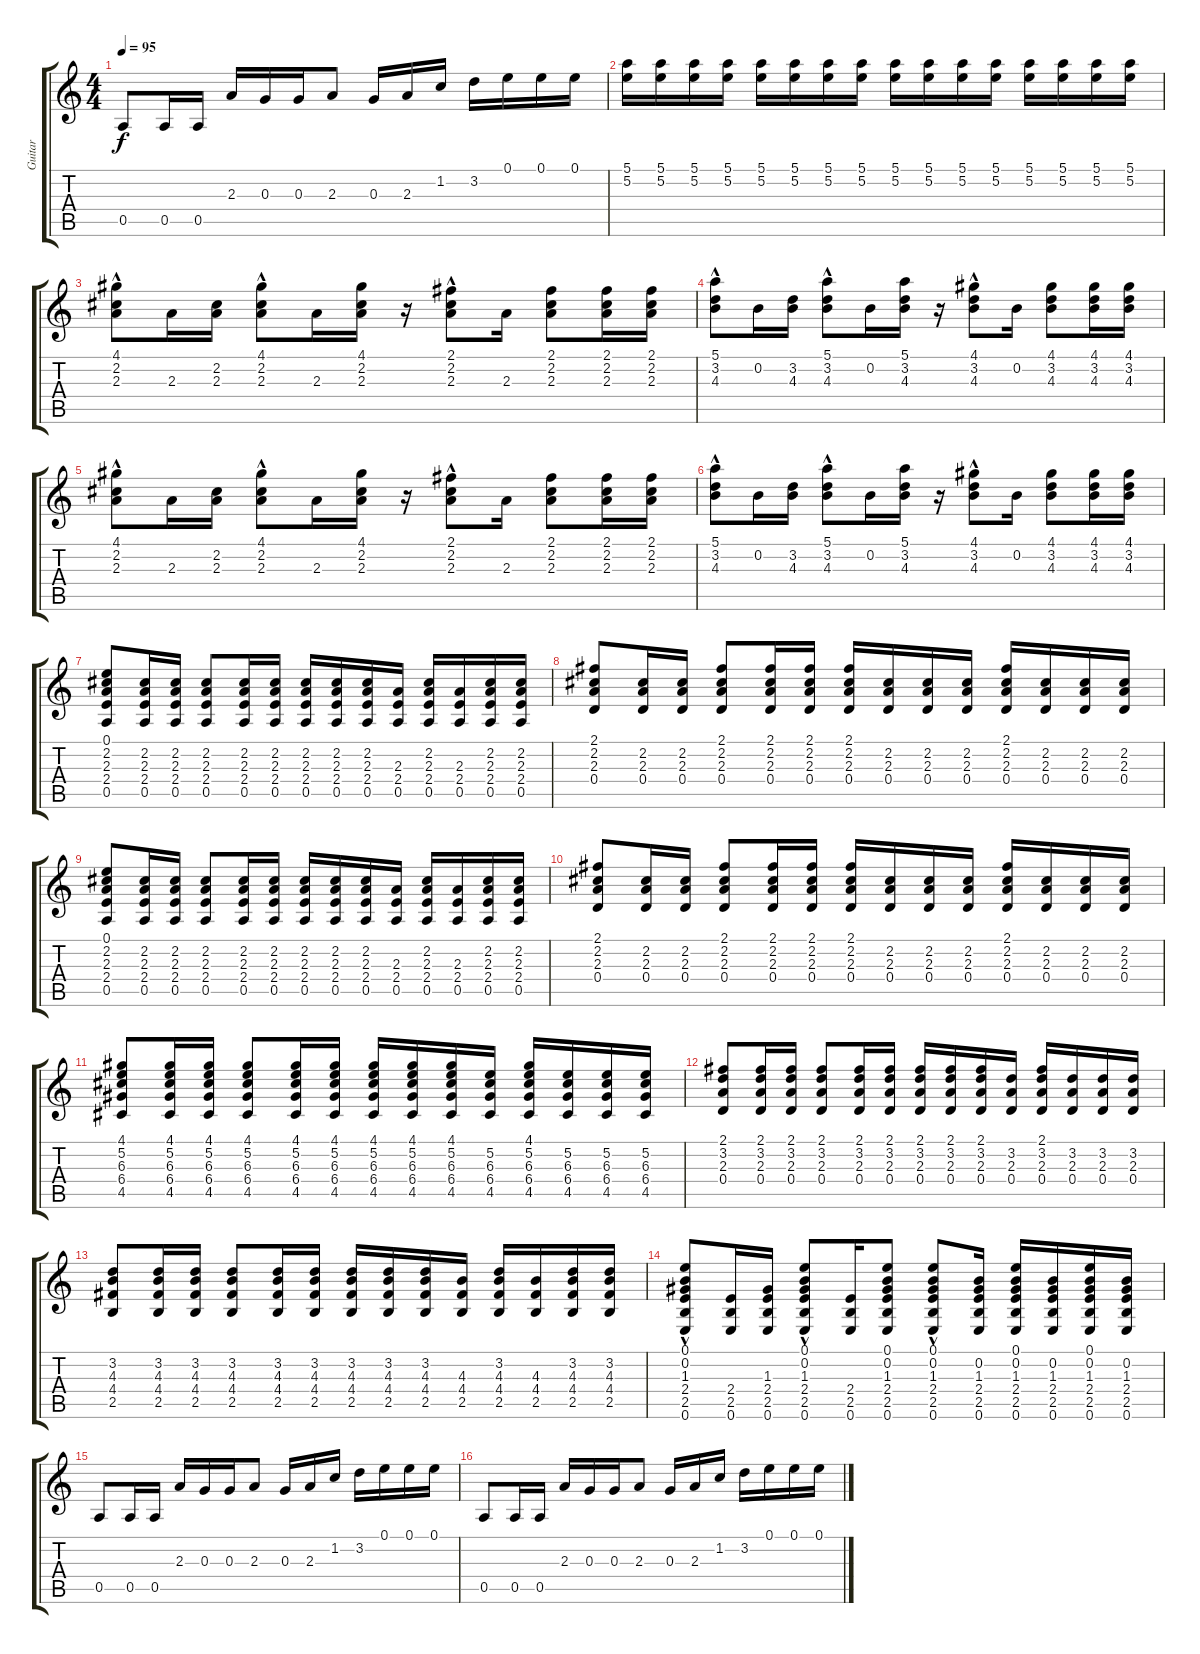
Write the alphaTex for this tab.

\track ("Guitar" "Guitar") {instrument electricguitarjazz}
\staff {score tabs}
\tuning (E4 B3 G3 D3 A2 E2) {hide}
\ts (4 4)
\tempo 95
\clef g2
\ks c
0.5.8{dy f} 0.5.16 0.5.16 2.3.16 0.3.16 0.3.16 2.3.8 0.3.16 2.3.16 1.2.16 3.2.16 0.1.16 0.1.16 0.1.16 |
(5.1 5.2).16 (5.1 5.2).16 (5.1 5.2).16 (5.1 5.2).16 (5.1 5.2).16 (5.1 5.2).16 (5.1 5.2).16 (5.1 5.2).16 (5.1 5.2).16 (5.1 5.2).16 (5.1 5.2).16 (5.1 5.2).16 (5.1 5.2).16 (5.1 5.2).16 (5.1 5.2).16 (5.1 5.2).16 |
(4.1 2.2{hac} 2.3).8{instrument electricguitarjazz} 2.3.16 (2.2 2.3).16 (4.1{hac} 2.2{hac} 2.3).8 2.3.16 (4.1 2.2 2.3).16 r.16 (2.1{hac} 2.2{hac} 2.3).8 2.3.16 (2.1 2.2 2.3).8 (2.1 2.2 2.3).16 (2.1 2.2 2.3).16 |
(5.1 3.2{hac} 4.3).8 0.2.16 (3.2 4.3).16 (5.1{hac} 3.2{hac} 4.3).8 0.2.16 (5.1 3.2 4.3).16 r.16 (4.1{hac} 3.2{hac} 4.3).8 0.2.16 (4.1 3.2 4.3).8 (4.1 3.2 4.3).16 (4.1 3.2 4.3).16 |
(4.1 2.2{hac} 2.3).8 2.3.16 (2.2 2.3).16 (4.1{hac} 2.2{hac} 2.3).8 2.3.16 (4.1 2.2 2.3).16 r.16 (2.1{hac} 2.2{hac} 2.3).8 2.3.16 (2.1 2.2 2.3).8 (2.1 2.2 2.3).16 (2.1 2.2 2.3).16 |
(5.1 3.2{hac} 4.3).8 0.2.16 (3.2 4.3).16 (5.1{hac} 3.2{hac} 4.3).8 0.2.16 (5.1 3.2 4.3).16 r.16 (4.1{hac} 3.2{hac} 4.3).8 0.2.16 (4.1 3.2 4.3).8 (4.1 3.2 4.3).16 (4.1 3.2 4.3).16 |
(0.1 2.2 2.3 2.4 0.5).8 (2.2 2.3 2.4 0.5).16 (2.2 2.3 2.4 0.5).16 (2.2 2.3 2.4 0.5).8 (2.2 2.3 2.4 0.5).16 (2.2 2.3 2.4 0.5).16 (2.2 2.3 2.4 0.5).16 (2.2 2.3 2.4 0.5).16 (2.2 2.3 2.4 0.5).16 (2.3 2.4 0.5).16 (2.2 2.3 2.4 0.5).16 (2.3 2.4 0.5).16 (2.2 2.3 2.4 0.5).16 (2.2 2.3 2.4 0.5).16 |
(2.1 2.2 2.3 0.4).8 (2.2 2.3 0.4).16 (2.2 2.3 0.4).16 (2.1 2.2 2.3 0.4).8 (2.1 2.2 2.3 0.4).16 (2.1 2.2 2.3 0.4).16 (2.1 2.2 2.3 0.4).16 (2.2 2.3 0.4).16 (2.2 2.3 0.4).16 (2.2 2.3 0.4).16 (2.1 2.2 2.3 0.4).16 (2.2 2.3 0.4).16 (2.2 2.3 0.4).16 (2.2 2.3 0.4).16 |
(0.1 2.2 2.3 2.4 0.5).8 (2.2 2.3 2.4 0.5).16 (2.2 2.3 2.4 0.5).16 (2.2 2.3 2.4 0.5).8 (2.2 2.3 2.4 0.5).16 (2.2 2.3 2.4 0.5).16 (2.2 2.3 2.4 0.5).16 (2.2 2.3 2.4 0.5).16 (2.2 2.3 2.4 0.5).16 (2.3 2.4 0.5).16 (2.2 2.3 2.4 0.5).16 (2.3 2.4 0.5).16 (2.2 2.3 2.4 0.5).16 (2.2 2.3 2.4 0.5).16 |
(2.1 2.2 2.3 0.4).8 (2.2 2.3 0.4).16 (2.2 2.3 0.4).16 (2.1 2.2 2.3 0.4).8 (2.1 2.2 2.3 0.4).16 (2.1 2.2 2.3 0.4).16 (2.1 2.2 2.3 0.4).16 (2.2 2.3 0.4).16 (2.2 2.3 0.4).16 (2.2 2.3 0.4).16 (2.1 2.2 2.3 0.4).16 (2.2 2.3 0.4).16 (2.2 2.3 0.4).16 (2.2 2.3 0.4).16 |
(4.1 5.2 6.3 6.4 4.5).8 (4.1 5.2 6.3 6.4 4.5).16 (4.1 5.2 6.3 6.4 4.5).16 (4.1 5.2 6.3 6.4 4.5).8 (4.1 5.2 6.3 6.4 4.5).16 (4.1 5.2 6.3 6.4 4.5).16 (4.1 5.2 6.3 6.4 4.5).16 (4.1 5.2 6.3 6.4 4.5).16 (4.1 5.2 6.3 6.4 4.5).16 (5.2 6.3 6.4 4.5).16 (4.1 5.2 6.3 6.4 4.5).16 (5.2 6.3 6.4 4.5).16 (5.2 6.3 6.4 4.5).16 (5.2 6.3 6.4 4.5).16 |
(2.1 3.2 2.3 0.4).8 (2.1 3.2 2.3 0.4).16 (2.1 3.2 2.3 0.4).16 (2.1 3.2 2.3 0.4).8 (2.1 3.2 2.3 0.4).16 (2.1 3.2 2.3 0.4).16 (2.1 3.2 2.3 0.4).16 (2.1 3.2 2.3 0.4).16 (2.1 3.2 2.3 0.4).16 (3.2 2.3 0.4).16 (2.1 3.2 2.3 0.4).16 (3.2 2.3 0.4).16 (3.2 2.3 0.4).16 (3.2 2.3 0.4).16 |
(3.2 4.3 4.4 2.5).8 (3.2 4.3 4.4 2.5).16 (3.2 4.3 4.4 2.5).16 (3.2 4.3 4.4 2.5).8 (3.2 4.3 4.4 2.5).16 (3.2 4.3 4.4 2.5).16 (3.2 4.3 4.4 2.5).16 (3.2 4.3 4.4 2.5).16 (3.2 4.3 4.4 2.5).16 (4.3 4.4 2.5).16 (3.2 4.3 4.4 2.5).16 (4.3 4.4 2.5).16 (3.2 4.3 4.4 2.5).16 (3.2 4.3 4.4 2.5).16 |
(0.1 0.2 1.3{hac} 2.4 2.5 0.6).8 (2.4 2.5 0.6).16 (1.3 2.4 2.5 0.6).16 (0.1{hac} 0.2{hac} 1.3{hac} 2.4 2.5 0.6).8 (2.4 2.5 0.6).16 (0.1 0.2 1.3 2.4 2.5 0.6).8 (0.1{hac} 0.2 1.3 2.4 2.5 0.6).8{instrument distortionguitar} (0.2 1.3 2.4 2.5 0.6).16 (0.1 0.2 1.3 2.4 2.5 0.6).16 (0.2 1.3 2.4 2.5 0.6).16 (0.1 0.2 1.3 2.4 2.5 0.6).16 (0.2 1.3 2.4 2.5 0.6).16 |
0.5.8 0.5.16 0.5.16 2.3.16 0.3.16 0.3.16 2.3.8 0.3.16 2.3.16 1.2.16 3.2.16 0.1.16 0.1.16 0.1.16 |
0.5.8 0.5.16 0.5.16 2.3.16 0.3.16 0.3.16 2.3.8 0.3.16 2.3.16 1.2.16 3.2.16 0.1.16 0.1.16 0.1.16
